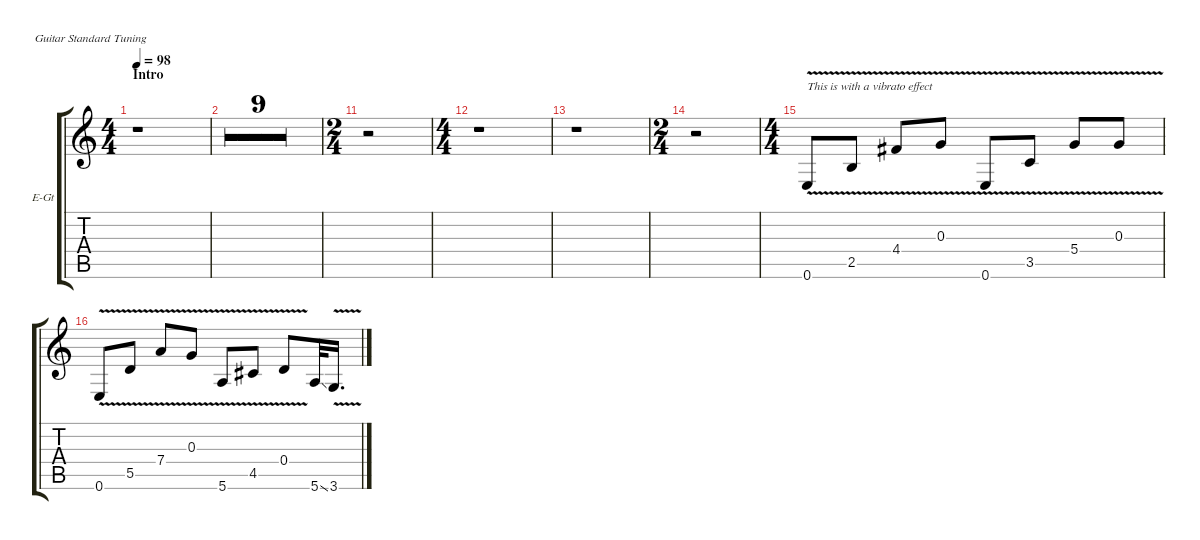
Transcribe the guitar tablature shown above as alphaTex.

\hideDynamics
\bracketExtendMode groupsimilarinstruments
\firstSystemTrackNameOrientation horizontal
\otherSystemsTrackNameOrientation horizontal
\track ("Kirk Clean" "E-Gt") {multiBarRest instrument distortionguitar}
\staff {score tabs}
\tuning (E4 B3 G3 D3 A2 E2)
\ts (4 4)
\section ("" "Intro")
\tempo 98
\clef g2
\ks c
r.1{dy f instrument distortionguitar} |
r.1 |
r.1 |
r.1 |
r.1 |
r.1 |
r.1 |
r.1 |
r.1 |
r.1 |
\ts (2 4)
r.2 |
\ts (4 4)
r.1 |
r.1 |
\ts (2 4)
r.2 |
\ts (4 4)
0.6{v}.8{txt "This is with a vibrato effect"} 2.5{v}.8 4.4{v}.8 0.3{v}.8 0.6{v}.8 3.5{v}.8 5.4{v}.8 0.3{v}.8 |
0.6{v}.8 5.5{v}.8 7.4{v}.8 0.3{v}.8 5.6{v}.8 4.5{v}.8 0.4{v}.8 5.6{ss}.32 3.6{v}.16{d}
